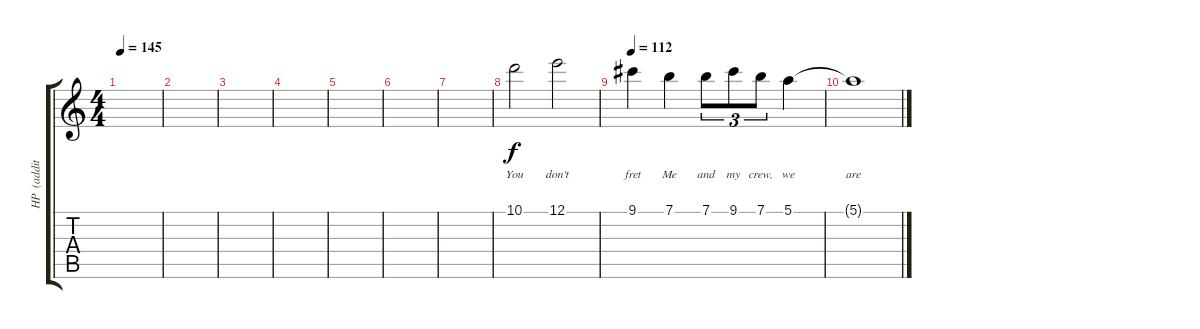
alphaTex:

\track ("HP  (additionnal guitar)" "HP  (addit") {instrument acousticguitarnylon}
\staff {score tabs}
\tuning (E4 B3 G3 D3 A2 E2) {hide}
\ts (4 4)
\tempo 145
\clef g2
\ks c
|
|
|
|
|
|
|
10.1.2{lyrics (0 "") lyrics (1 "You") lyrics (2 "") lyrics (3 "") lyrics (4 "")} 12.1.2{lyrics (0 "") lyrics (1 "don't") lyrics (2 "") lyrics (3 "") lyrics (4 "")} |
\tempo 112
9.1.4{lyrics (0 "") lyrics (1 "fret") lyrics (2 "") lyrics (3 "") lyrics (4 "")} 7.1.4{lyrics (0 "") lyrics (1 "Me") lyrics (2 "") lyrics (3 "") lyrics (4 "")} 7.1.8{tu (3 2) lyrics (0 "") lyrics (1 "and") lyrics (2 "") lyrics (3 "") lyrics (4 "")} 9.1.8{tu (3 2) lyrics (0 "") lyrics (1 "my") lyrics (2 "") lyrics (3 "") lyrics (4 "")} 7.1.8{tu (3 2) lyrics (0 "") lyrics (1 "crew,") lyrics (2 "") lyrics (3 "") lyrics (4 "")} 5.1.4{lyrics (0 "") lyrics (1 "we") lyrics (2 "") lyrics (3 "") lyrics (4 "")} |
5.1{t}.1{lyrics (0 "") lyrics (1 "are") lyrics (2 "") lyrics (3 "") lyrics (4 "")}
